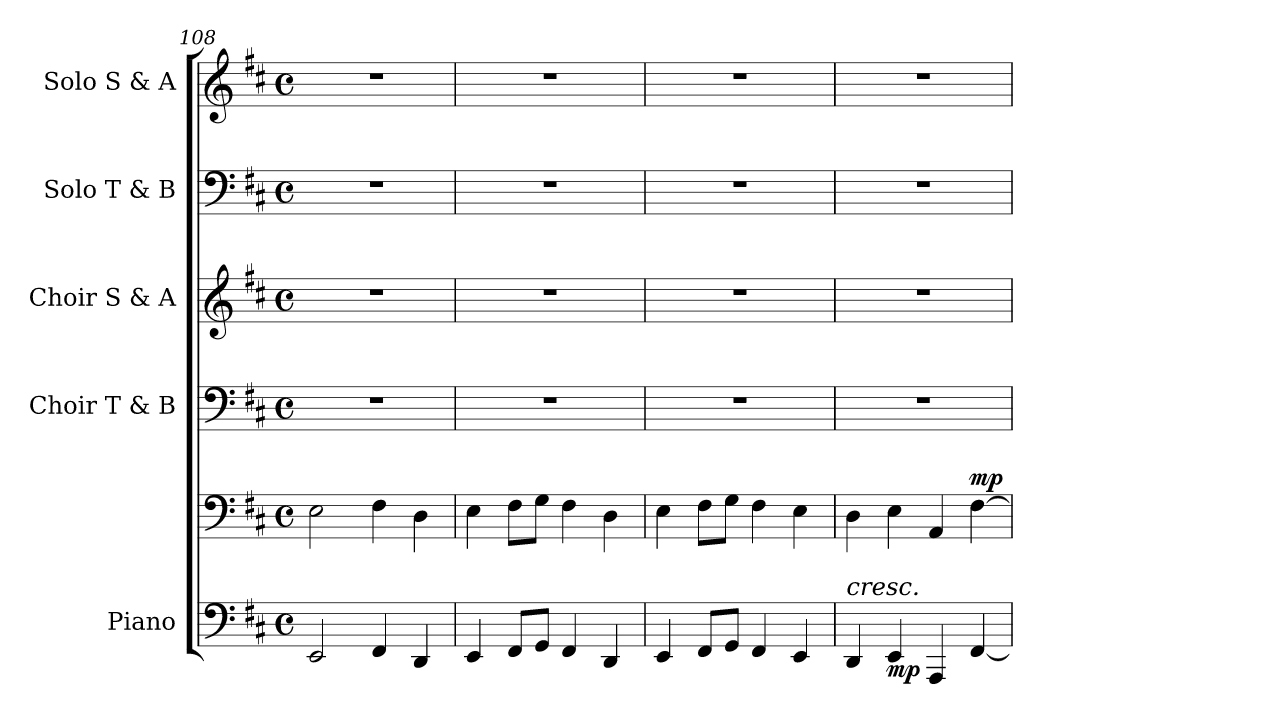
**kern	**kern	**dynam	**kern	**kern	**kern	**kern
*part5	*part5	*part5	*part4	*part3	*part2	*part1
*staff6	*staff5	*staff5/6	*staff4	*staff3	*staff2	*staff1
*I"Piano	*	*	*I"Choir T &amp; B	*I"Choir S &amp; A	*I"Solo T &amp; B	*I"Solo S &amp; A
*I'Pno	*	*	*I'Choir T &amp; B	*I'Choir S &amp; A	*I'Solo T &amp; B	*I'Solo S &amp; A
*clefF4	*clefF4	*	*clefF4	*clefG2	*clefF4	*clefG2
*k[f#c#]	*k[f#c#]	*	*k[f#c#]	*k[f#c#]	*k[f#c#]	*k[f#c#]
*M4/4	*M4/4	*	*M4/4	*M4/4	*M4/4	*M4/4
*met(c)	*met(c)	*	*met(c)	*met(c)	*met(c)	*met(c)
=108	=108	=108	=108	=108	=108	=108
2EE/	2E\	.	1r	1r	1r	1r
4FF#/	4F#\	.	.	.	.	.
4DD/	4D\	.	.	.	.	.
=109	=109	=109	=109	=109	=109	=109
4EE/	4E\	.	1r	1r	1r	1r
8FF#/L	8F#\L	.	.	.	.	.
8GG/J	8G\J	.	.	.	.	.
4FF#/	4F#\	.	.	.	.	.
4DD/	4D\	.	.	.	.	.
=110	=110	=110	=110	=110	=110	=110
4EE/	4E\	.	1r	1r	1r	1r
8FF#/L	8F#\L	.	.	.	.	.
8GG/J	8G\J	.	.	.	.	.
4FF#/	4F#\	.	.	.	.	.
4EE/	4E\	.	.	.	.	.
=111	=111	=111	=111	=111	=111	=111
!LO:TX:a:i:t=cresc.	!	!	!	!	!	!
4DD/	4D\	.	1r	1r	1r	1r
!	!	!LO:DY:b=2	!	!	!	!
4EE/	4E\	mp	.	.	.	.
4AAA/	4AA/	.	.	.	.	.
!	!	!LO:DY:a	!	!	!	!
[4FF#/	[4F#\	mp	.	.	.	.
=	=	=	=	=	=	=
*-	*-	*-	*-	*-	*-	*-
